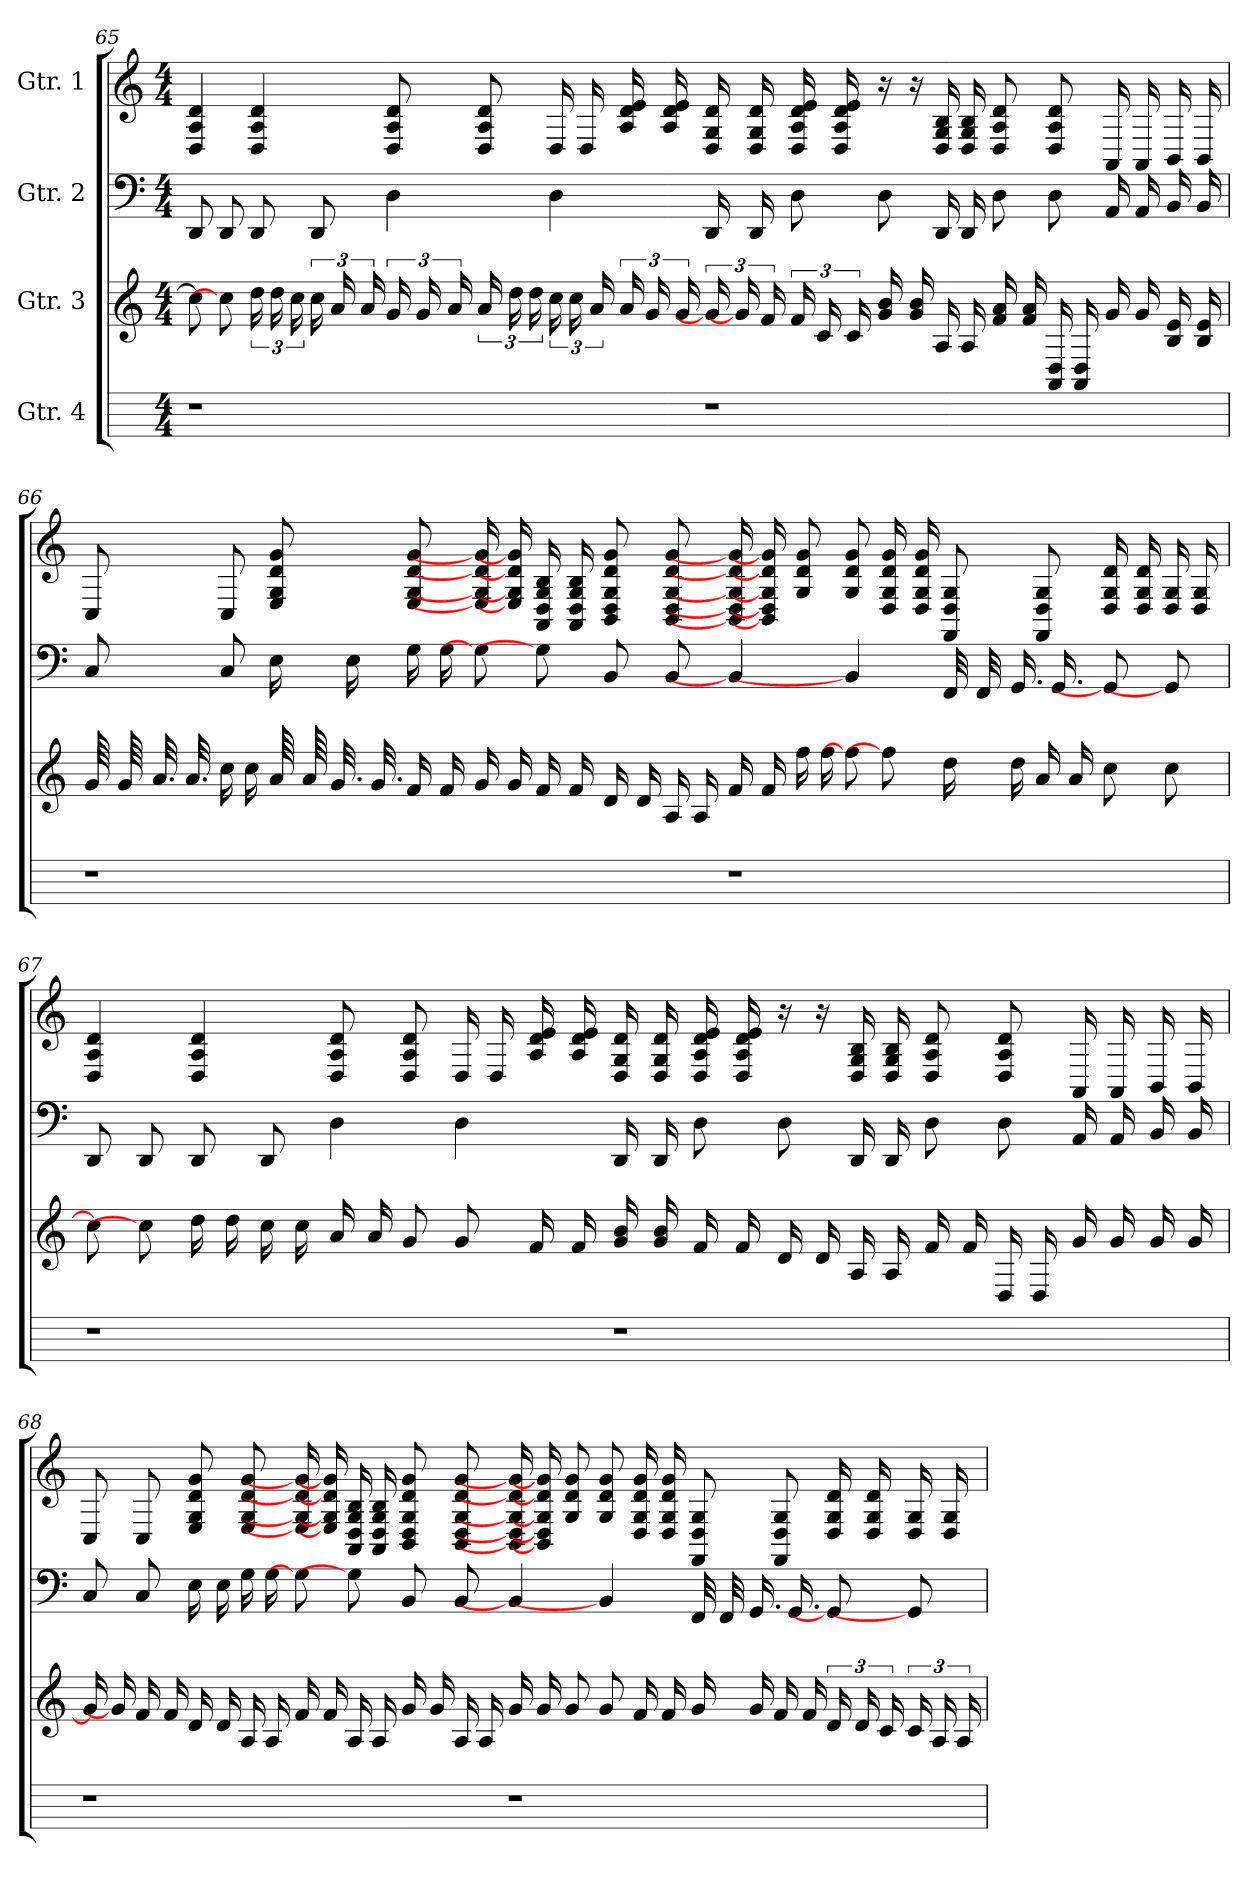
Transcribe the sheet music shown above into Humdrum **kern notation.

**kern	**kern	**kern	**kern
*part4	*part3	*part2	*part1
*staff4	*staff3	*staff2	*staff1
*I"Gtr. 4	*I"Gtr. 3	*I"Gtr. 2	*I"Gtr. 1
*	*	*	*
*k[]	*k[]	*k[]	*k[]
*M4/4	*M4/4	*M4/4	*M4/4
=65	=65	=65	=65
1r	8cc]	8DD	4d 4A 4D
.	8cc]	8DD	.
.	24dd	8DD	4d 4A 4D
.	24dd	.	.
.	24cc	.	.
.	24cc	8DD	.
.	24a	.	.
.	24a	.	.
.	24g	4D	8d 8A 8D
.	24g	.	.
.	24a	.	.
.	24a	.	8d 8A 8D
.	24dd	.	.
.	24dd	.	.
.	24cc	4D	16D
.	24cc	.	.
.	.	.	16D
.	24a	.	.
.	24a	.	16e 16d 16A
.	24g	.	.
.	.	.	16e 16d 16A
.	24g	.	.
1r	24g]	16DD	16d 16G 16D
.	24g]	.	.
.	.	16DD	16d 16G 16D
.	24f	.	.
.	24f	8D	16e 16d 16A 16D
.	24c	.	.
.	.	.	16e 16d 16A 16D
.	24c	.	.
.	16b 16g	8D	16r
.	16b 16g	.	16r
.	16A	16DD	16B 16G 16D
.	16A	16DD	16B 16G 16D
.	16a 16f	8D	8d 8A 8D
.	16a 16f	.	.
.	16D 16AA	8D	8d 8A 8D
.	16D 16AA	.	.
.	16g	16AA	16AA
.	16g	16AA	16AA
.	16e 16B	16BB	16BB
.	16e 16B	16BB	16BB
=66	=66	=66	=66
1r	64g	8C	8C
.	64g	.	.
.	32.a	.	.
.	32.a	.	.
.	16cc	8C	8C
.	16cc	.	.
.	64a	16E	8g 8d 8G 8E
.	64a	.	.
.	32.g	.	.
.	.	16E	.
.	32.g	.	.
.	16f	16G	8g 8d 8G 8E
.	16f	16G	.
.	16g	8G]	16g] 16d] 16G] 16E]
.	16g	.	16g] 16d] 16G] 16E]
.	16f	8G]	16B 16G 16D 16AA
.	16f	.	16B 16G 16D 16AA
.	16d	8BB	8g 8d 8G 8D 8BB
.	16d	.	.
.	16A	8BB	8g 8d 8G 8D 8BB
.	16A	.	.
1r	16f	4BB]	16g] 16d] 16G] 16D] 16BB]
.	16f	.	16g] 16d] 16G] 16D] 16BB]
.	16ff	.	8g 8d 8G
.	16ff	.	.
.	8ff]	4BB]	8g 8d 8G
.	8ff]	.	16g 16d 16G 16D
.	.	.	16g 16d 16G 16D
.	16dd	32FF	8G 8D 8FF
.	.	32FF	.
.	16dd	16.GG	.
.	16a	.	8G 8D 8FF
.	.	16.GG	.
.	16a	.	.
.	8cc	8GG]	16d 16G 16D
.	.	.	16d 16G 16D
.	8cc	8GG]	16G 16D
.	.	.	16G 16D
=67	=67	=67	=67
1r	8cc]	8DD	4d 4A 4D
.	8cc]	8DD	.
.	16dd	8DD	4d 4A 4D
.	16dd	.	.
.	16cc	8DD	.
.	16cc	.	.
.	16a	4D	8d 8A 8D
.	16a	.	.
.	8g	.	8d 8A 8D
.	8g	4D	16D
.	.	.	16D
.	16f	.	16e 16d 16A
.	16f	.	16e 16d 16A
1r	16b 16g	16DD	16d 16G 16D
.	16b 16g	16DD	16d 16G 16D
.	16f	8D	16e 16d 16A 16D
.	16f	.	16e 16d 16A 16D
.	16d	8D	16r
.	16d	.	16r
.	16A	16DD	16B 16G 16D
.	16A	16DD	16B 16G 16D
.	16f	8D	8d 8A 8D
.	16f	.	.
.	16D	8D	8d 8A 8D
.	16D	.	.
.	16g	16AA	16AA
.	16g	16AA	16AA
.	16g	16BB	16BB
.	16g	16BB	16BB
=68	=68	=68	=68
1r	16g]	8C	8C
.	16g]	.	.
.	16f	8C	8C
.	16f	.	.
.	16d	16E	8g 8d 8G 8E
.	16d	16E	.
.	16A	16G	8g 8d 8G 8E
.	16A	16G	.
.	16f	8G]	16g] 16d] 16G] 16E]
.	16f	.	16g] 16d] 16G] 16E]
.	16A	8G]	16B 16G 16D 16AA
.	16A	.	16B 16G 16D 16AA
.	16g	8BB	8g 8d 8G 8D 8BB
.	16g	.	.
.	16A	8BB	8g 8d 8G 8D 8BB
.	16A	.	.
1r	16g	4BB]	16g] 16d] 16G] 16D] 16BB]
.	16g	.	16g] 16d] 16G] 16D] 16BB]
.	8g	.	8g 8d 8G
.	8g	4BB]	8g 8d 8G
.	16f	.	16g 16d 16G 16D
.	16f	.	16g 16d 16G 16D
.	16g	32FF	8G 8D 8FF
.	.	32FF	.
.	16g	16.GG	.
.	16f	.	8G 8D 8FF
.	.	16.GG	.
.	16f	.	.
.	24d	8GG]	16d 16G 16D
.	24d	.	.
.	.	.	16d 16G 16D
.	24c	.	.
.	24c	8GG]	16G 16D
.	24A	.	.
.	.	.	16G 16D
.	24A	.	.
=	=	=	=
*-	*-	*-	*-
